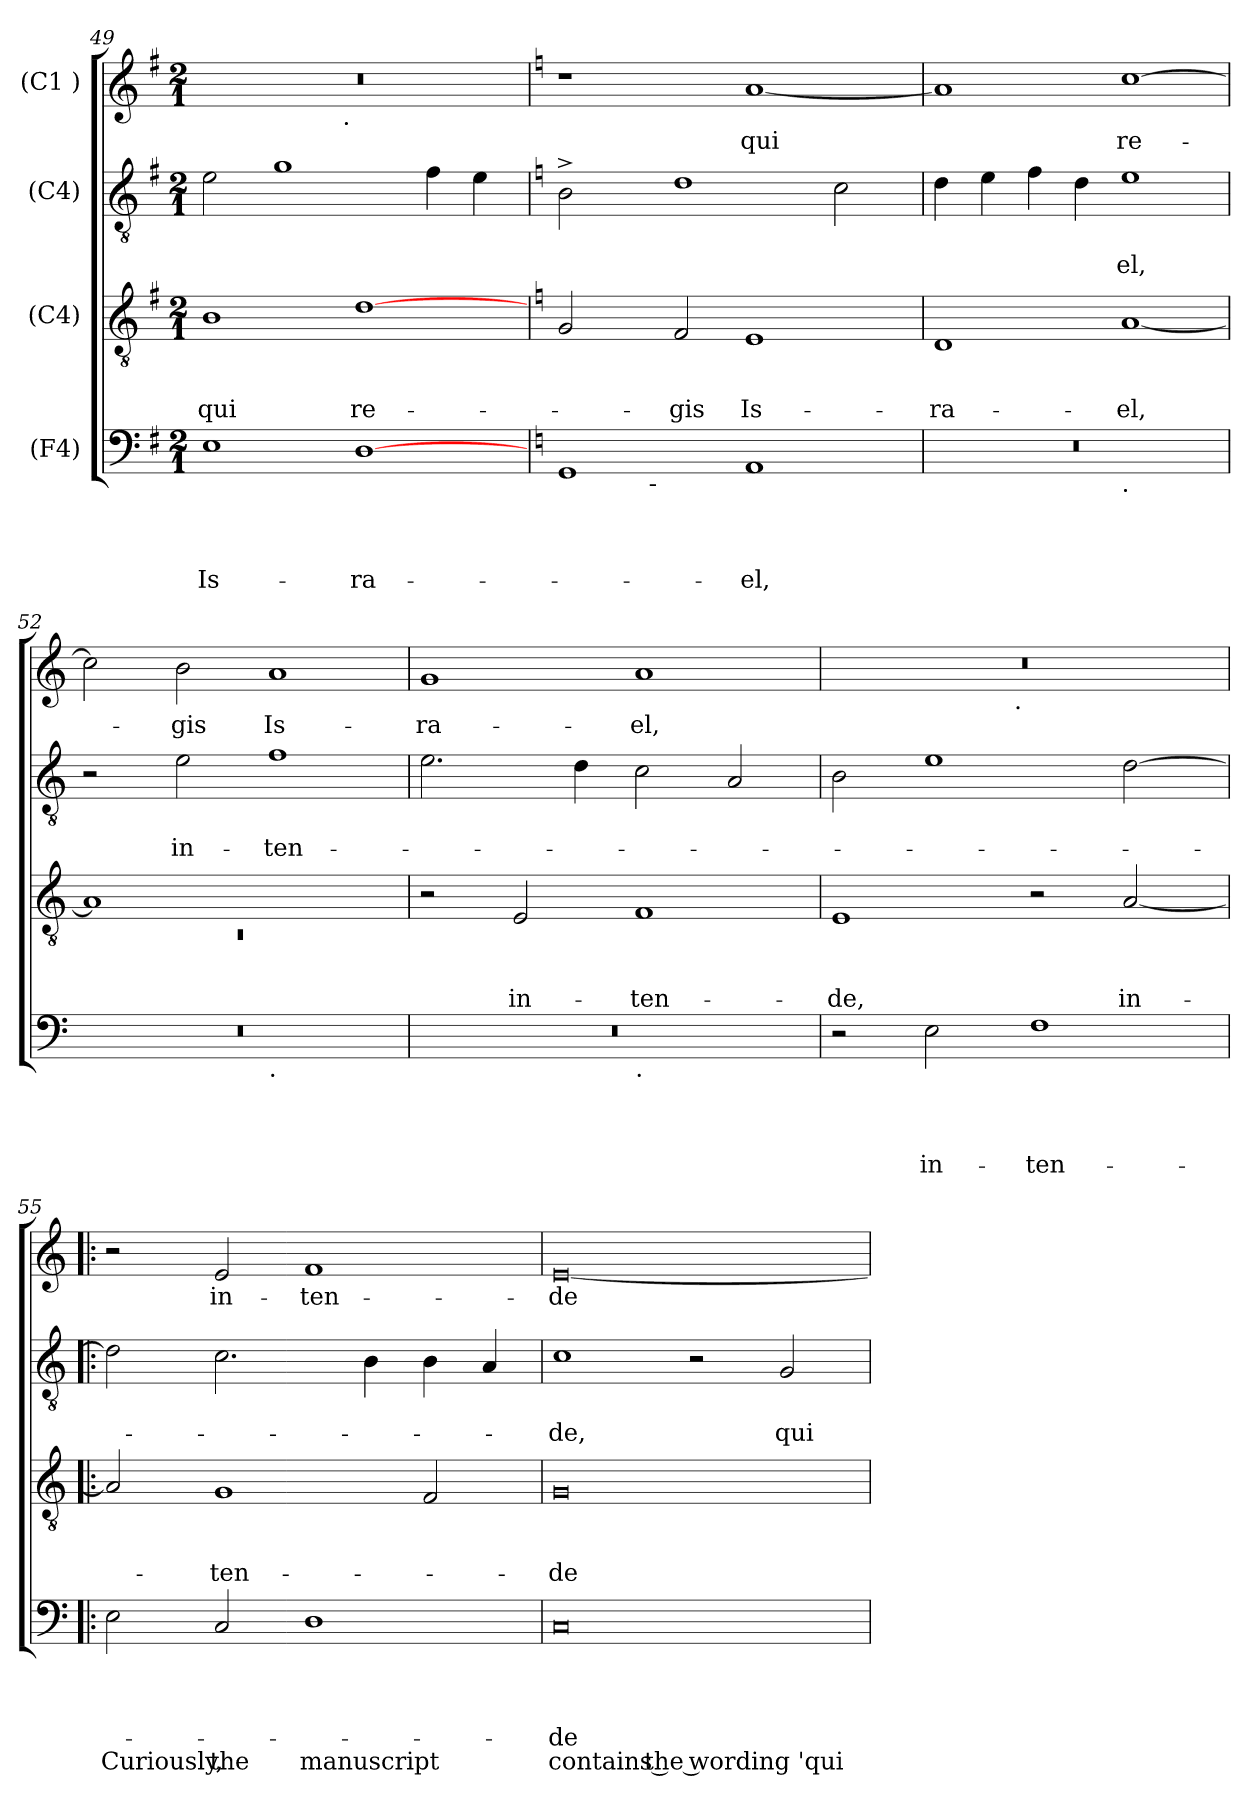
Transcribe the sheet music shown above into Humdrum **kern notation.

**kern	**text	**text	**text	**text	**text	**kern	**text	**text	**text	**kern	**text	**text	**kern	**text
*part4	*part4	*part4	*part4	*part4	*part4	*part3	*part3	*part3	*part3	*part2	*part2	*part2	*part1	*part1
*staff4	*staff4	*staff4	*staff4	*staff4	*staff4	*staff3	*staff3	*staff3	*staff3	*staff2	*staff2	*staff2	*staff1	*staff1
*I"(F4)	*	*	*	*	*	*I"(C4)	*	*	*	*I"(C4)	*	*	*I"(C1 )	*
*clefF4	*	*	*	*	*	*clefGv2	*	*	*	*clefGv2	*	*	*clefG2	*
*k[f#]	*	*	*	*	*	*k[f#]	*	*	*	*k[f#]	*	*	*k[f#]	*
*G:	*	*	*	*	*	*G:	*	*	*	*G:	*	*	*G:	*
*M2/1	*	*	*	*	*	*M2/1	*	*	*	*M2/1	*	*	*M2/1	*
=49	=49	=49	=49	=49	=49	=49	=49	=49	=49	=49	=49	=49	=49	=49
!	!	!	!	!LO:LY:b	!	!	!	!	!LO:LY:b	!	!	!	!	!
*	*	*	*	*	*	*	*	*	*	*	*	*	*^	*
1E	.	.	.	Is-	.	1B	.	.	qui	2e\	.	.	0r	2ryy	.
.	.	.	.	.	.	.	.	.	.	1g	.	.	.	4...ryy	.
!	!	!	!	!	!	!	!	!	!	!	!	!	!	!LO:TX:b:t=.	!
.	.	.	.	.	.	.	.	.	.	.	.	.	.	1ryy	.
!	!	!	!	!LO:LY:b	!	!	!	!	!LO:LY:b	!	!	!	!	!	!
[>1D	.	.	.	-ra-	.	[>1d	.	.	re-	.	.	.	.	.	.
.	.	.	.	.	.	.	.	.	.	4f#\	.	.	.	.	.
.	.	.	.	.	.	.	.	.	.	4e\	.	.	.	.	.
.	.	.	.	.	.	.	.	.	.	.	.	.	.	32ryy	.
*	*	*	*	*	*	*	*	*	*	*	*	*	*v	*v	*
!!LO:PB:g=z
=50	=50	=50	=50	=50	=50	=50	=50	=50	=50	=50	=50	=50	=50	=50
*k[]	*	*	*	*	*	*k[]	*	*	*	*k[]	*	*	*k[]	*
*C:	*	*	*	*	*	*C:	*	*	*	*C:	*	*	*C:	*
*^	*	*	*	*	*	*	*	*	*	*	*	*	*	*
1GG	4ryy	.	.	.	.	.	2G/	.	.	.	2B^>\	.	.	1r	.
.	8ryy	.	.	.	.	.	.	.	.	.	.	.	.	.	.
.	32ryy	.	.	.	.	.	.	.	.	.	.	.	.	.	.
!	!LO:TX:b:t=-	!	!	!	!	!	!	!	!	!	!	!	!	!	!
.	1ryy	.	.	.	.	.	.	.	.	.	.	.	.	.	.
!	!	!	!	!	!	!	!	!	!	!LO:LY:b	!	!	!	!	!
.	.	.	.	.	.	.	2F/	.	.	-gis	1d	.	.	.	.
!	!	!	!	!	!LO:LY:b	!	!	!	!	!LO:LY:b	!	!	!	!	!LO:LY:b
1AA	.	.	.	.	-el,	.	1E	.	.	Is-	.	.	.	[<1a	qui
.	2ryy	.	.	.	.	.	.	.	.	.	.	.	.	.	.
.	.	.	.	.	.	.	.	.	.	.	2c\	.	.	.	.
.	16.ryy	.	.	.	.	.	.	.	.	.	.	.	.	.	.
=51	=51	=51	=51	=51	=51	=51	=51	=51	=51	=51	=51	=51	=51	=51	=51
!	!	!	!	!	!	!	!	!	!	!LO:LY:b	!	!	!	!	!
0r	1ryy	.	.	.	.	.	1D	.	.	-ra-	4d\	.	.	1a]	.
.	.	.	.	.	.	.	.	.	.	.	4e\	.	.	.	.
.	.	.	.	.	.	.	.	.	.	.	4f\	.	.	.	.
.	.	.	.	.	.	.	.	.	.	.	4d\	.	.	.	.
!	!LO:TX:b:t=.	!	!	!	!	!	!	!	!	!	!	!	!	!	!
!	!	!	!	!	!	!	!	!	!	!LO:LY:b	!	!	!LO:LY:b	!	!LO:LY:b
.	1ryy	.	.	.	.	.	[<1A	.	.	-el,	1e	.	-el,	[>1cc	re-
=52	=52	=52	=52	=52	=52	=52	=52	=52	=52	=52	=52	=52	=52	=52	=52
*	*	*	*	*	*	*	*^	*	*	*	*	*	*	*	*
!	!	!	!	!	!	!	!	!LO:N:vis=1	!	!	!	!	!	!	!	!
0r	1ryy	.	.	.	.	.	1A]	0rC	.	.	.	2r	.	.	2cc\]	.
!	!	!	!	!	!	!	!	!	!	!	!	!	!	!LO:LY:b	!	!LO:LY:b
.	.	.	.	.	.	.	.	.	.	.	.	2e\	.	in-	2b\	-gis
!	!LO:TX:b:t=.	!	!	!	!	!	!	!	!	!	!	!	!	!	!	!
!	!	!	!	!	!	!	!	!	!	!	!	!	!	!LO:LY:b	!	!LO:LY:b
.	1ryy	.	.	.	.	.	1ryy	.	.	.	.	1f	.	-ten-	1a	Is-
*	*	*	*	*	*	*	*v	*v	*	*	*	*	*	*	*	*
=53	=53	=53	=53	=53	=53	=53	=53	=53	=53	=53	=53	=53	=53	=53	=53
!	!	!	!	!	!	!	!	!	!	!	!	!	!	!	!LO:LY:b
0r	1ryy	.	.	.	.	.	2r	.	.	.	2.e\	.	.	1g	-ra-
!	!	!	!	!	!	!	!	!	!	!LO:LY:b	!	!	!	!	!
.	.	.	.	.	.	.	2E/	.	.	in-	.	.	.	.	.
.	.	.	.	.	.	.	.	.	.	.	4d\	.	.	.	.
!	!LO:TX:b:t=.	!	!	!	!	!	!	!	!	!	!	!	!	!	!
!	!	!	!	!	!	!	!	!	!	!LO:LY:b	!	!	!	!	!LO:LY:b
.	1ryy	.	.	.	.	.	1F	.	.	-ten-	2c\	.	.	1a	-el,
.	.	.	.	.	.	.	.	.	.	.	2A/	.	.	.	.
=54	=54	=54	=54	=54	=54	=54	=54	=54	=54	=54	=54	=54	=54	=54	=54
!	!	!	!	!	!	!	!	!	!	!LO:LY:b	!	!	!	!	!
*v	*v	*	*	*	*	*	*	*	*	*	*	*	*	*^	*
2r	.	.	.	.	.	1E	.	.	-de,	2B\	.	.	0r	2ryy	.
!	!	!	!	!LO:LY:b	!	!	!	!	!	!	!	!	!	!	!
2E\	.	.	.	in-	.	.	.	.	.	1e	.	.	.	4...ryy	.
!	!	!	!	!	!	!	!	!	!	!	!	!	!	!LO:TX:b:t=.	!
.	.	.	.	.	.	.	.	.	.	.	.	.	.	1ryy	.
!	!	!	!	!LO:LY:b	!	!	!	!	!	!	!	!	!	!	!
1F	.	.	.	-ten-	.	2r	.	.	.	.	.	.	.	.	.
!	!	!	!	!	!	!	!	!	!LO:LY:b	!	!	!	!	!	!
.	.	.	.	.	.	[<2A/	.	.	in-	[<2d\	.	.	.	.	.
.	.	.	.	.	.	.	.	.	.	.	.	.	.	32ryy	.
!!LO:LB:g=z
=55!|:	=55!|:	=55!|:	=55!|:	=55!|:	=55!|:	=55!|:	=55!|:	=55!|:	=55!|:	=55!|:	=55!|:	=55!|:	=55!|:	=55!|:	=55!|:
!	!	!	!	!	!LO:LY:b	!	!	!	!	!	!	!	!	!	!
*	*	*	*	*	*	*	*	*	*	*	*	*	*v	*v	*
2E\	.	.	.	.	Curiously,	2A/]	.	.	.	2d\]	.	.	2r	.
!	!	!	!	!	!LO:LY:b	!	!	!	!LO:LY:b	!	!	!	!	!LO:LY:b
2C/	.	.	.	.	the	1G	.	.	-ten-	2.c\	.	.	2e/	in-
!	!	!	!	!	!LO:LY:b	!	!	!	!	!	!	!	!	!LO:LY:b
1D	.	.	.	.	manuscript	.	.	.	.	.	.	.	1f	-ten-
.	.	.	.	.	.	.	.	.	.	4B\	.	.	.	.
.	.	.	.	.	.	2F/	.	.	.	4B\	.	.	.	.
.	.	.	.	.	.	.	.	.	.	4A/	.	.	.	.
=56	=56	=56	=56	=56	=56	=56	=56	=56	=56	=56	=56	=56	=56	=56
!	!	!	!	!LO:LY:b:rj	!LO:LY:b:rj	!	!	!	!LO:LY:b:rj	!	!	!LO:LY:b	!	!LO:LY:b
0C	.	.	.	-de	contains the wording 'qui	0G	.	.	-de	1c	.	-de,	[<0e	-de
.	.	.	.	.	.	.	.	.	.	2r	.	.	.	.
!	!	!	!	!	!	!	!	!	!	!	!	!LO:LY:b	!	!
.	.	.	.	.	.	.	.	.	.	2G/	.	qui	.	.
=	=	=	=	=	=	=	=	=	=	=	=	=	=	=
*-	*-	*-	*-	*-	*-	*-	*-	*-	*-	*-	*-	*-	*-	*-
